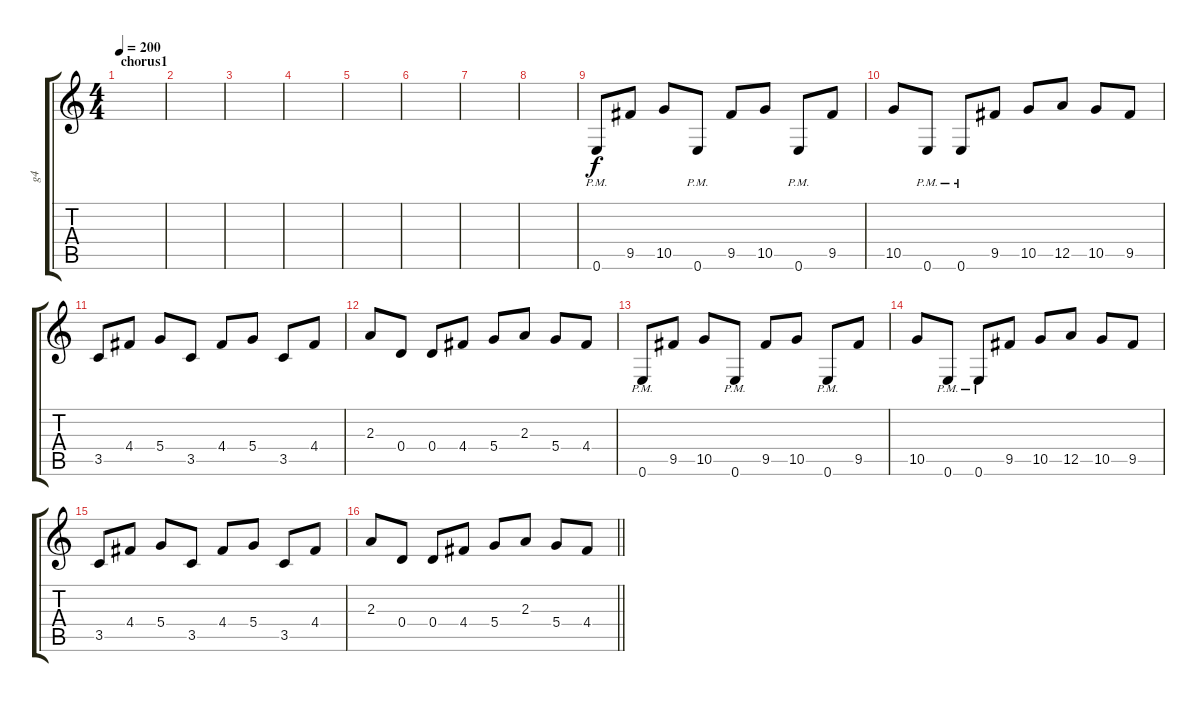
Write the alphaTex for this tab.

\track ("g4" "g4") {instrument distortionguitar}
\staff {score tabs}
\tuning (E4 B3 G3 D3 A2 E2) {hide}
\ts (4 4)
\section ("" "chorus1")
\tempo 200
\clef g2
\ks c
|
|
|
|
|
|
|
|
0.6{pm}.8 9.5.8 10.5.8 0.6{pm}.8 9.5.8 10.5.8 0.6{pm}.8 9.5.8 |
10.5.8 0.6{pm}.8 0.6{pm}.8 9.5.8 10.5.8 12.5.8 10.5.8 9.5.8 |
3.5.8 4.4.8 5.4.8 3.5.8 4.4.8 5.4.8 3.5.8 4.4.8 |
2.3.8 0.4.8 0.4.8 4.4.8 5.4.8 2.3.8 5.4.8 4.4.8 |
0.6{pm}.8 9.5.8 10.5.8 0.6{pm}.8 9.5.8 10.5.8 0.6{pm}.8 9.5.8 |
10.5.8 0.6{pm}.8 0.6{pm}.8 9.5.8 10.5.8 12.5.8 10.5.8 9.5.8 |
3.5.8 4.4.8 5.4.8 3.5.8 4.4.8 5.4.8 3.5.8 4.4.8 |
\barLineRight lightlight
2.3.8 0.4.8 0.4.8 4.4.8 5.4.8 2.3.8 5.4.8 4.4.8
